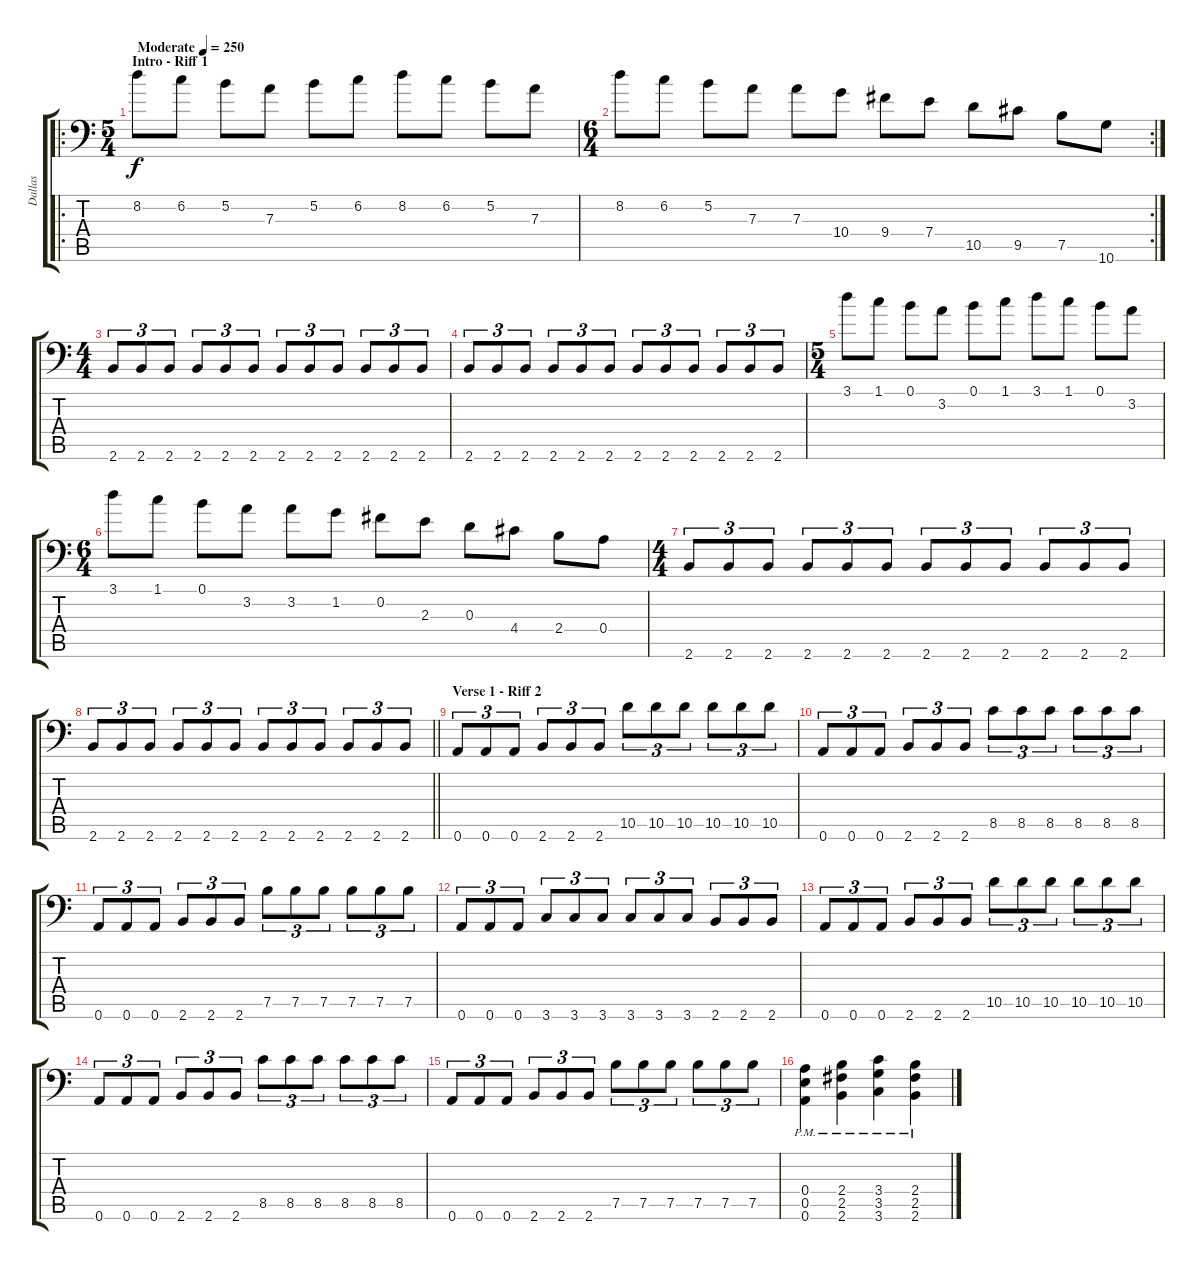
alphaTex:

\track ("Dallas" "Dallas") {instrument distortionguitar}
\staff {score tabs}
\tuning (B3 Gb3 D3 A2 E2 A1) {hide}
\ro
\ts (5 4)
\section ("" "Intro - Riff 1")
\tempo (250 "Moderate")
\clef f4
\ks c
8.2.8{dy f instrument distortionguitar} 6.2.8 5.2.8 7.3.8 5.2.8 6.2.8 8.2.8 6.2.8 5.2.8 7.3.8 |
\rc 2
\ts (6 4)
8.2.8 6.2.8 5.2.8 7.3.8 7.3.8 10.4.8 9.4.8 7.4.8 10.5.8 9.5.8 7.5.8 10.6.8 |
\ts (4 4)
2.6.8{tu (3 2)} 2.6.8{tu (3 2)} 2.6.8{tu (3 2)} 2.6.8{tu (3 2)} 2.6.8{tu (3 2)} 2.6.8{tu (3 2)} 2.6.8{tu (3 2)} 2.6.8{tu (3 2)} 2.6.8{tu (3 2)} 2.6.8{tu (3 2)} 2.6.8{tu (3 2)} 2.6.8{tu (3 2)} |
2.6.8{tu (3 2)} 2.6.8{tu (3 2)} 2.6.8{tu (3 2)} 2.6.8{tu (3 2)} 2.6.8{tu (3 2)} 2.6.8{tu (3 2)} 2.6.8{tu (3 2)} 2.6.8{tu (3 2)} 2.6.8{tu (3 2)} 2.6.8{tu (3 2)} 2.6.8{tu (3 2)} 2.6.8{tu (3 2)} |
\ts (5 4)
3.1.8 1.1.8 0.1.8 3.2.8 0.1.8 1.1.8 3.1.8 1.1.8 0.1.8 3.2.8 |
\ts (6 4)
3.1.8 1.1.8 0.1.8 3.2.8 3.2.8 1.2.8 0.2.8 2.3.8 0.3.8 4.4.8 2.4.8 0.4.8 |
\ts (4 4)
2.6.8{tu (3 2)} 2.6.8{tu (3 2)} 2.6.8{tu (3 2)} 2.6.8{tu (3 2)} 2.6.8{tu (3 2)} 2.6.8{tu (3 2)} 2.6.8{tu (3 2)} 2.6.8{tu (3 2)} 2.6.8{tu (3 2)} 2.6.8{tu (3 2)} 2.6.8{tu (3 2)} 2.6.8{tu (3 2)} |
\barLineRight lightlight
2.6.8{tu (3 2)} 2.6.8{tu (3 2)} 2.6.8{tu (3 2)} 2.6.8{tu (3 2)} 2.6.8{tu (3 2)} 2.6.8{tu (3 2)} 2.6.8{tu (3 2)} 2.6.8{tu (3 2)} 2.6.8{tu (3 2)} 2.6.8{tu (3 2)} 2.6.8{tu (3 2)} 2.6.8{tu (3 2)} |
\section ("" "Verse 1 - Riff 2")
0.6.8{tu (3 2)} 0.6.8{tu (3 2)} 0.6.8{tu (3 2)} 2.6.8{tu (3 2)} 2.6.8{tu (3 2)} 2.6.8{tu (3 2)} 10.5.8{tu (3 2)} 10.5.8{tu (3 2)} 10.5.8{tu (3 2)} 10.5.8{tu (3 2)} 10.5.8{tu (3 2)} 10.5.8{tu (3 2)} |
0.6.8{tu (3 2)} 0.6.8{tu (3 2)} 0.6.8{tu (3 2)} 2.6.8{tu (3 2)} 2.6.8{tu (3 2)} 2.6.8{tu (3 2)} 8.5.8{tu (3 2)} 8.5.8{tu (3 2)} 8.5.8{tu (3 2)} 8.5.8{tu (3 2)} 8.5.8{tu (3 2)} 8.5.8{tu (3 2)} |
0.6.8{tu (3 2)} 0.6.8{tu (3 2)} 0.6.8{tu (3 2)} 2.6.8{tu (3 2)} 2.6.8{tu (3 2)} 2.6.8{tu (3 2)} 7.5.8{tu (3 2)} 7.5.8{tu (3 2)} 7.5.8{tu (3 2)} 7.5.8{tu (3 2)} 7.5.8{tu (3 2)} 7.5.8{tu (3 2)} |
0.6.8{tu (3 2)} 0.6.8{tu (3 2)} 0.6.8{tu (3 2)} 3.6.8{tu (3 2)} 3.6.8{tu (3 2)} 3.6.8{tu (3 2)} 3.6.8{tu (3 2)} 3.6.8{tu (3 2)} 3.6.8{tu (3 2)} 2.6.8{tu (3 2)} 2.6.8{tu (3 2)} 2.6.8{tu (3 2)} |
0.6.8{tu (3 2)} 0.6.8{tu (3 2)} 0.6.8{tu (3 2)} 2.6.8{tu (3 2)} 2.6.8{tu (3 2)} 2.6.8{tu (3 2)} 10.5.8{tu (3 2)} 10.5.8{tu (3 2)} 10.5.8{tu (3 2)} 10.5.8{tu (3 2)} 10.5.8{tu (3 2)} 10.5.8{tu (3 2)} |
0.6.8{tu (3 2)} 0.6.8{tu (3 2)} 0.6.8{tu (3 2)} 2.6.8{tu (3 2)} 2.6.8{tu (3 2)} 2.6.8{tu (3 2)} 8.5.8{tu (3 2)} 8.5.8{tu (3 2)} 8.5.8{tu (3 2)} 8.5.8{tu (3 2)} 8.5.8{tu (3 2)} 8.5.8{tu (3 2)} |
0.6.8{tu (3 2)} 0.6.8{tu (3 2)} 0.6.8{tu (3 2)} 2.6.8{tu (3 2)} 2.6.8{tu (3 2)} 2.6.8{tu (3 2)} 7.5.8{tu (3 2)} 7.5.8{tu (3 2)} 7.5.8{tu (3 2)} 7.5.8{tu (3 2)} 7.5.8{tu (3 2)} 7.5.8{tu (3 2)} |
(0.4{pm} 0.5{pm} 0.6{pm}).4 (2.4{pm} 2.5{pm} 2.6{pm}).4 (3.4{pm} 3.5{pm} 3.6{pm}).4 (2.4{pm} 2.5{pm} 2.6{pm}).4
